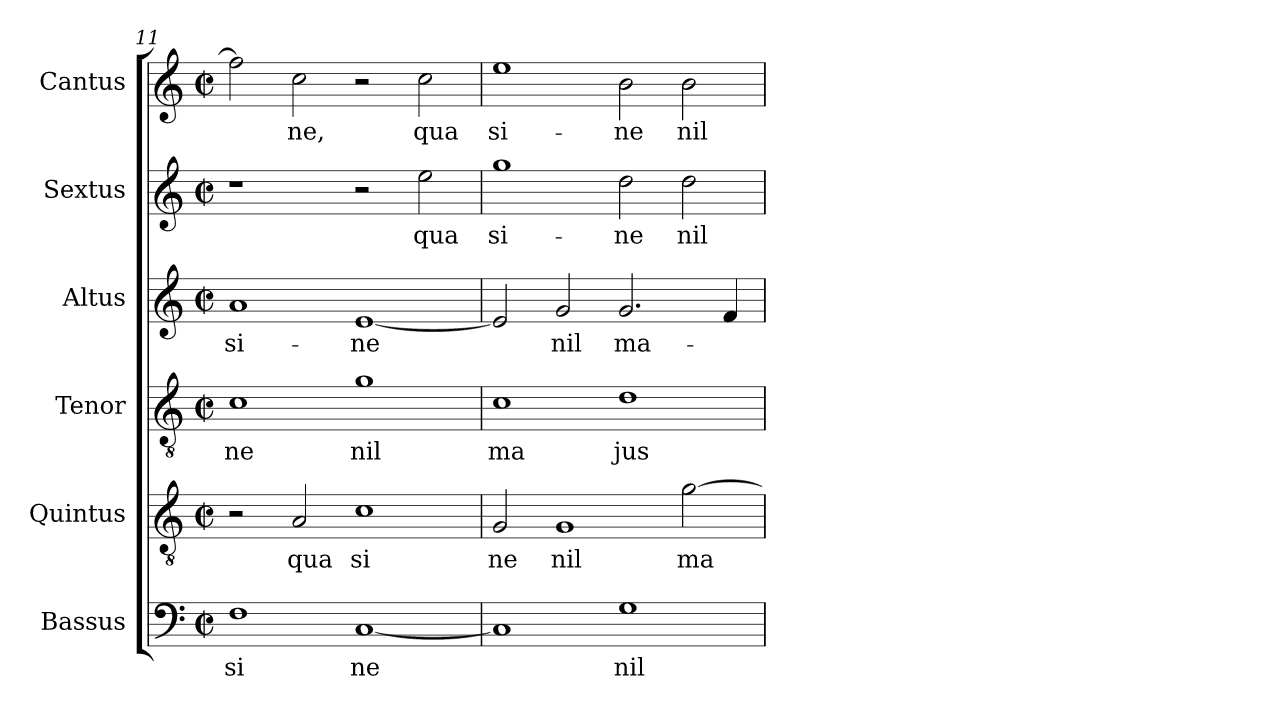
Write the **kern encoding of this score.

**kern	**text	**kern	**text	**kern	**text	**kern	**text	**kern	**text	**kern	**text
*part6	*part6	*part5	*part5	*part4	*part4	*part3	*part3	*part2	*part2	*part1	*part1
*staff6	*staff6	*staff5	*staff5	*staff4	*staff4	*staff3	*staff3	*staff2	*staff2	*staff1	*staff1
*I"Bassus	*	*I"Quintus	*	*I"Tenor	*	*I"Altus	*	*I"Sextus	*	*I"Cantus	*
*clefF4	*	*clefGv2	*	*clefGv2	*	*clefG2	*	*clefG2	*	*clefG2	*
*M2/2	*	*M2/2	*	*M2/2	*	*M2/2	*	*M2/2	*	*M2/2	*
*met(c|)	*	*met(c|)	*	*met(c|)	*	*met(c|)	*	*met(c|)	*	*met(c|)	*
=11	=11	=11	=11	=11	=11	=11	=11	=11	=11	=11	=11
!	!LO:LY:b:cj	!	!	!	!LO:LY:b:cj	!	!LO:LY:b:cj	!	!	!	!
1F	si	2r	.	1c	ne	1a	si-	1r	.	2ff\]	.
!	!	!	!LO:LY:b:cj	!	!	!	!	!	!	!	!LO:LY:b:cj
.	.	2A/	qua	.	.	.	.	.	.	2cc\	-ne,
!	!LO:LY:b:cj	!	!LO:LY:b:cj	!	!LO:LY:b:cj	!	!LO:LY:b:cj	!	!	!	!
[<1C	ne	1c	si	1g	nil	[<1e	-ne	2r	.	2r	.
!	!	!	!	!	!	!	!	!	!LO:LY:b:cj	!	!LO:LY:b:cj
.	.	.	.	.	.	.	.	2ee\	qua	2cc\	qua
=12	=12	=12	=12	=12	=12	=12	=12	=12	=12	=12	=12
!	!	!	!LO:LY:b:cj	!	!LO:LY:b:cj	!	!	!	!LO:LY:b:cj	!	!LO:LY:b:cj
1C]	.	2G/	ne	1c	ma	2e/]	.	1gg	si-	1ee	si-
!	!	!	!LO:LY:b:cj	!	!	!	!LO:LY:b:cj	!	!	!	!
.	.	1G	nil	.	.	2g/	nil	.	.	.	.
!	!LO:LY:b:cj	!	!	!	!LO:LY:b:cj	!	!LO:LY:b	!	!LO:LY:b:cj	!	!LO:LY:b:cj
1G	nil	.	.	1d	jus	2.g/	ma-	2dd\	-ne	2b\	-ne
!	!	!	!LO:LY:b	!	!	!	!	!	!LO:LY:b:cj	!	!LO:LY:b:cj
.	.	[>2g\	ma	.	.	.	.	2dd\	nil	2b\	nil
.	.	.	.	.	.	4f/	.	.	.	.	.
=	=	=	=	=	=	=	=	=	=	=	=
*-	*-	*-	*-	*-	*-	*-	*-	*-	*-	*-	*-
